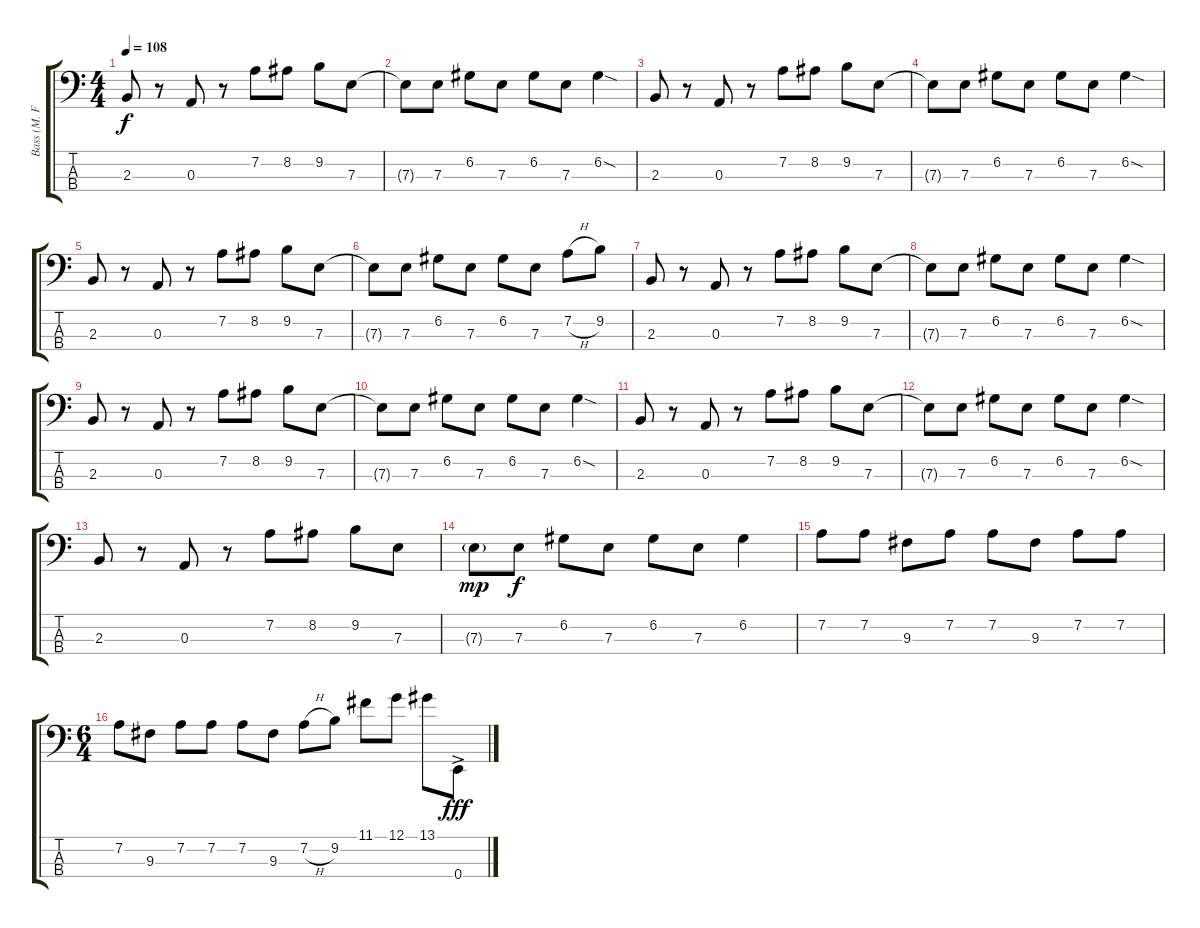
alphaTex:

\track ("Bass (M. Foster)" "Bass (M. F") {instrument electricbassfinger}
\staff {score tabs}
\tuning (G2 D2 A1 E1) {hide}
\ts (4 4)
\tempo 108
\clef f4
\ks c
2.3.8{dy f} r.8 0.3.8 r.8 7.2.8 8.2.8 9.2.8 7.3.8 |
7.3{t}.8 7.3.8 6.2.8 7.3.8 6.2.8 7.3.8 6.2{sod}.4 |
2.3.8 r.8 0.3.8 r.8 7.2.8 8.2.8 9.2.8 7.3.8 |
7.3{t}.8 7.3.8 6.2.8 7.3.8 6.2.8 7.3.8 6.2{sod}.4 |
2.3.8 r.8 0.3.8 r.8 7.2.8 8.2.8 9.2.8 7.3.8 |
7.3{t}.8 7.3.8 6.2.8 7.3.8 6.2.8 7.3.8 7.2{h}.8 9.2.8 |
2.3.8 r.8 0.3.8 r.8 7.2.8 8.2.8 9.2.8 7.3.8 |
7.3{t}.8 7.3.8 6.2.8 7.3.8 6.2.8 7.3.8 6.2{sod}.4 |
2.3.8 r.8 0.3.8 r.8 7.2.8 8.2.8 9.2.8 7.3.8 |
7.3{t}.8 7.3.8 6.2.8 7.3.8 6.2.8 7.3.8 6.2{sod}.4 |
2.3.8 r.8 0.3.8 r.8 7.2.8 8.2.8 9.2.8 7.3.8 |
7.3{t}.8 7.3.8 6.2.8 7.3.8 6.2.8 7.3.8 6.2{sod}.4 |
2.3.8 r.8 0.3.8 r.8 7.2.8 8.2.8 9.2.8 7.3.8 |
7.3{g}.8{dy mp} 7.3.8{dy f} 6.2.8 7.3.8 6.2.8 7.3.8 6.2.4 |
7.2.8 7.2.8 9.3.8 7.2.8 7.2.8 9.3.8 7.2.8 7.2.8 |
\ts (6 4)
7.2.8 9.3.8 7.2.8 7.2.8 7.2.8 9.3.8 7.2{h}.8 9.2.8 11.1.8 12.1.8 13.1.8 0.4{ac}.8{dy fff}
